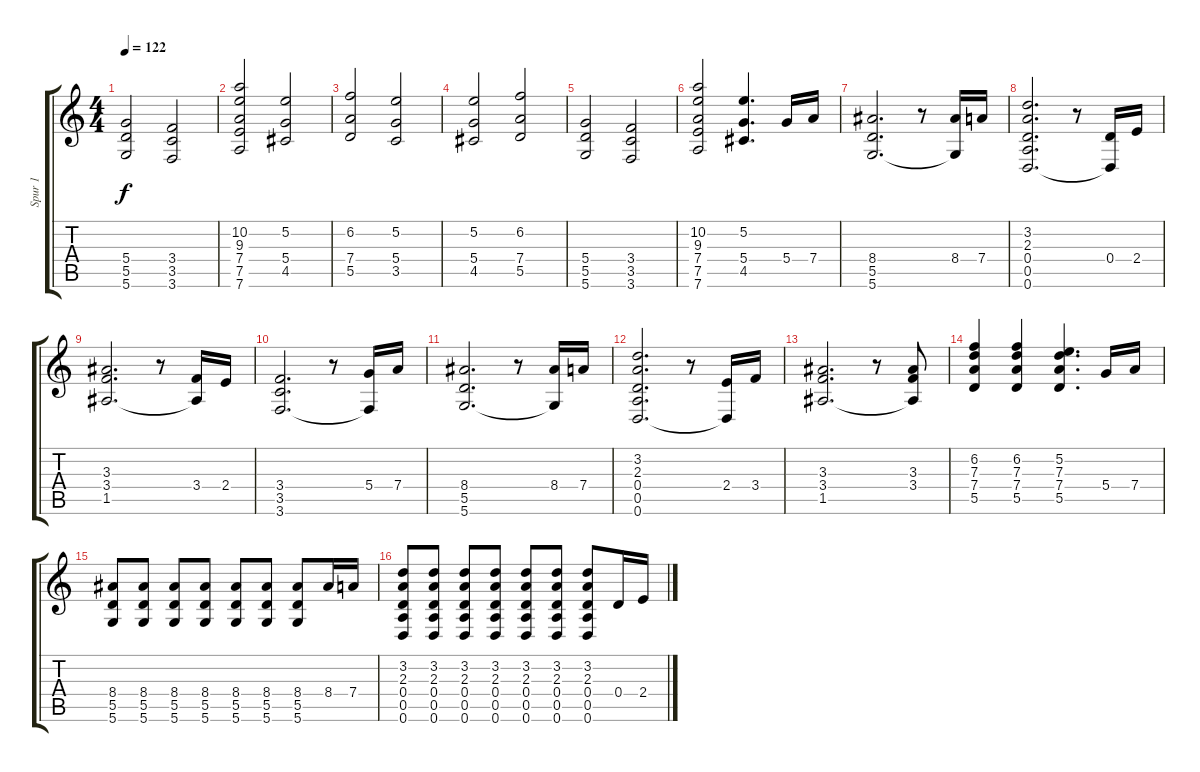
\track ("Spur 1" "Spur 1") {instrument distortionguitar}
\staff {score tabs}
\tuning (E4 B3 G3 D3 A2 D2) {hide}
\ts (4 4)
\tempo 122
\clef g2
\ks c
(5.4 5.5 5.6).2{dy f} (3.4 3.5 3.6).2 |
(10.2 9.3 7.4 7.5 7.6).2 (5.2 5.4 4.5).2 |
(6.2 7.4 5.5).2 (5.2 5.4 3.5).2 |
(5.2 5.4 4.5).2 (6.2 7.4 5.5).2 |
(5.4 5.5 5.6).2 (3.4 3.5 3.6).2 |
(10.2 9.3 7.4 7.5 7.6).2 (5.2 5.4 4.5).4{d} 5.4.16 7.4.16 |
(8.4 5.5 5.6).2{d} r.8 (8.4 5.6{t}).16 7.4.16 |
(3.2 2.3 0.4 0.5 0.6).2{d} r.8 (0.4 0.6{t}).16 2.4.16 |
(3.3 3.4 1.5).2{d} r.8 (3.4 1.5{t}).16 2.4.16 |
(3.4 3.5 3.6).2{d} r.8 (5.4 3.6{t}).16 7.4.16 |
(8.4 5.5 5.6).2{d} r.8 (8.4 5.6{t}).16 7.4.16 |
(3.2 2.3 0.4 0.5 0.6).2{d} r.8 (2.4 0.6{t}).16 3.4.16 |
(3.3 3.4 1.5).2{d} r.8 (3.3 3.4 1.5{t}).8 |
(6.2 7.3 7.4 5.5).4 (6.2 7.3 7.4 5.5).4 (5.2 7.3 7.4 5.5).4{d} 5.4.16 7.4.16 |
(8.4 5.5 5.6).8 (8.4 5.5 5.6).8 (8.4 5.5 5.6).8 (8.4 5.5 5.6).8 (8.4 5.5 5.6).8 (8.4 5.5 5.6).8 (8.4 5.5 5.6).8 8.4.16 7.4.16 |
(3.2 2.3 0.4 0.5 0.6).8 (3.2 2.3 0.4 0.5 0.6).8 (3.2 2.3 0.4 0.5 0.6).8 (3.2 2.3 0.4 0.5 0.6).8 (3.2 2.3 0.4 0.5 0.6).8 (3.2 2.3 0.4 0.5 0.6).8 (3.2 2.3 0.4 0.5 0.6).8 0.4.16 2.4.16
